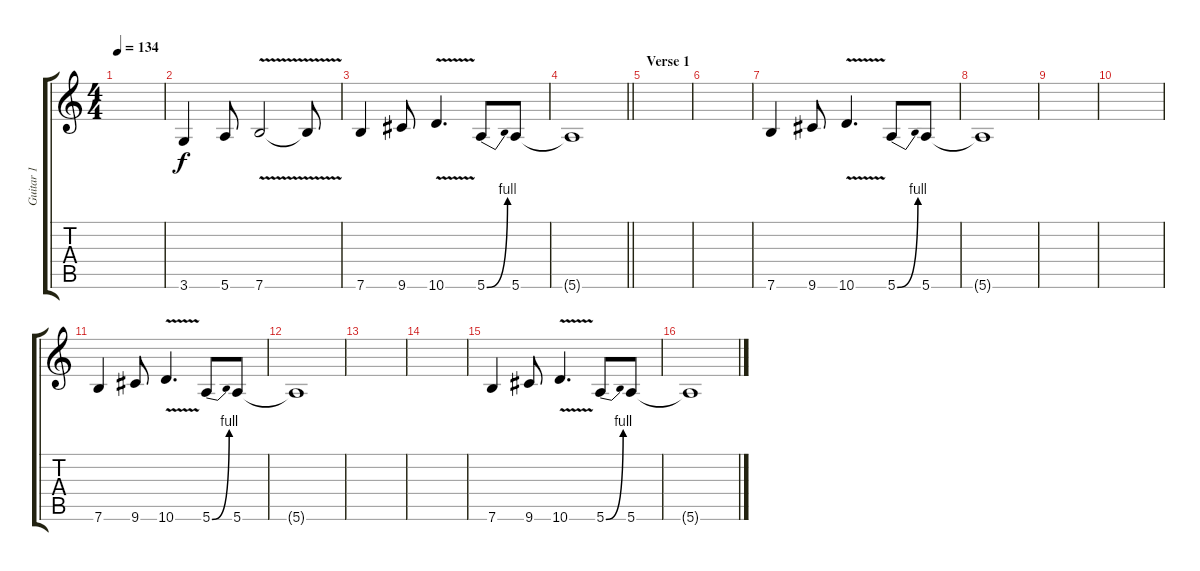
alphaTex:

\track ("Guitar 1" "Guitar 1") {instrument overdrivenguitar}
\staff {score tabs}
\tuning (E4 B3 G3 D3 A2 E2) {hide}
\ts (4 4)
\tempo 134
\clef g2
\ks c
|
3.6.4 5.6.8 7.6{v}.2 7.6{t}.8 |
7.6.4 9.6.8 10.6{v}.4{d} 5.6{be (bend 0 0 60 4)}.8 5.6.8 |
\barLineRight lightlight
5.6{t}.1 |
\section ("" "Verse 1")
|
|
7.6.4 9.6.8 10.6{v}.4{d} 5.6{be (bend 0 0 60 4)}.8 5.6.8 |
5.6{t}.1 |
|
|
7.6.4 9.6.8 10.6{v}.4{d} 5.6{be (bend 0 0 60 4)}.8 5.6.8 |
5.6{t}.1 |
|
|
7.6.4 9.6.8 10.6{v}.4{d} 5.6{be (bend 0 0 60 4)}.8 5.6.8 |
5.6{t}.1
